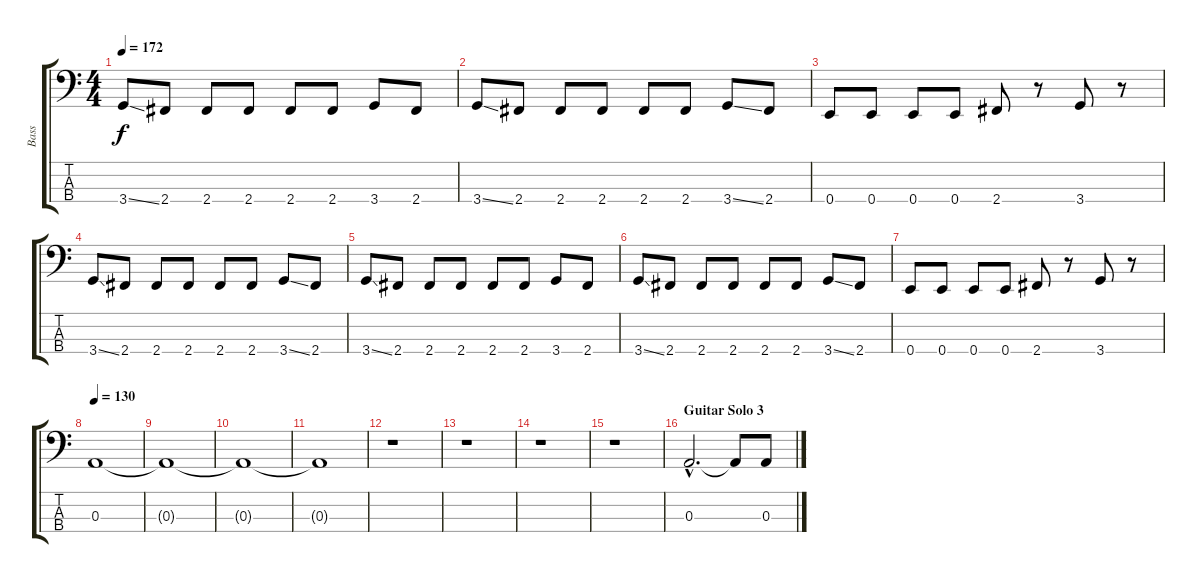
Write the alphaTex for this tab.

\track ("Bass" "Bass") {instrument electricbasspick}
\staff {score tabs}
\tuning (G2 D2 A1 E1) {hide}
\ts (4 4)
\tempo 172
\clef f4
\ks c
3.4{ss}.8{dy f} 2.4.8 2.4.8 2.4.8 2.4.8 2.4.8 3.4.8 2.4.8 |
3.4{ss}.8 2.4.8 2.4.8 2.4.8 2.4.8 2.4.8 3.4{ss}.8 2.4.8 |
0.4.8 0.4.8 0.4.8 0.4.8 2.4.8 r.8 3.4.8 r.8 |
3.4{ss}.8 2.4.8 2.4.8 2.4.8 2.4.8 2.4.8 3.4{ss}.8 2.4.8 |
3.4{ss}.8 2.4.8 2.4.8 2.4.8 2.4.8 2.4.8 3.4.8 2.4.8 |
3.4{ss}.8 2.4.8 2.4.8 2.4.8 2.4.8 2.4.8 3.4{ss}.8 2.4.8 |
0.4.8 0.4.8 0.4.8 0.4.8 2.4.8 r.8 3.4.8 r.8 |
\section ("" "")
\tempo 130
0.3.1{volume 0} |
0.3{t}.1 |
0.3{t}.1 |
0.3{t}.1 |
r.1 |
r.1 |
r.1 |
r.1 |
\section ("" "Guitar Solo 3")
0.3{hac}.2{d volume 13} 0.3{t}.8 0.3.8
